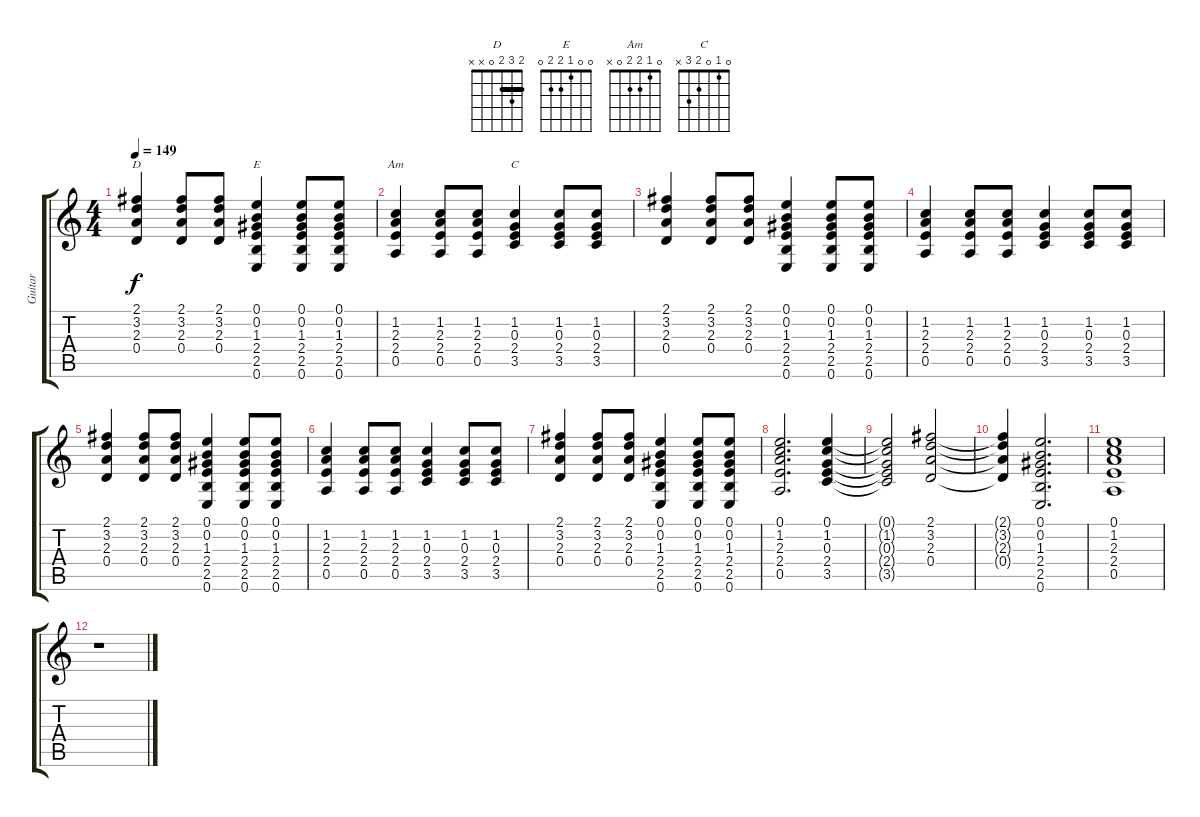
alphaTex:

\track ("Guitar" "Guitar") {instrument electricguitarclean}
\staff {score tabs}
\tuning (E4 B3 G3 D3 A2 E2) {hide}
\chord ("D" 2 3 2 0 x x) {barre 2}
\chord ("E" 0 0 1 2 2 0)
\chord ("Am" 0 1 2 2 0 x)
\chord ("C" 0 1 0 2 3 x)
\ts (4 4)
\tempo 149
\clef g2
\ks c
(2.1 3.2 2.3 0.4).4{ch "D" dy f} (2.1 3.2 2.3 0.4).8 (2.1 3.2 2.3 0.4).8 (0.1 0.2 1.3 2.4 2.5 0.6).4{ch "E"} (0.1 0.2 1.3 2.4 2.5 0.6).8 (0.1 0.2 1.3 2.4 2.5 0.6).8 |
(1.2 2.3 2.4 0.5).4{ch "Am"} (1.2 2.3 2.4 0.5).8 (1.2 2.3 2.4 0.5).8 (1.2 0.3 2.4 3.5).4{ch "C"} (1.2 0.3 2.4 3.5).8 (1.2 0.3 2.4 3.5).8 |
(2.1 3.2 2.3 0.4).4 (2.1 3.2 2.3 0.4).8 (2.1 3.2 2.3 0.4).8 (0.1 0.2 1.3 2.4 2.5 0.6).4 (0.1 0.2 1.3 2.4 2.5 0.6).8 (0.1 0.2 1.3 2.4 2.5 0.6).8 |
(1.2 2.3 2.4 0.5).4 (1.2 2.3 2.4 0.5).8 (1.2 2.3 2.4 0.5).8 (1.2 0.3 2.4 3.5).4 (1.2 0.3 2.4 3.5).8 (1.2 0.3 2.4 3.5).8 |
(2.1 3.2 2.3 0.4).4 (2.1 3.2 2.3 0.4).8 (2.1 3.2 2.3 0.4).8 (0.1 0.2 1.3 2.4 2.5 0.6).4 (0.1 0.2 1.3 2.4 2.5 0.6).8 (0.1 0.2 1.3 2.4 2.5 0.6).8 |
(1.2 2.3 2.4 0.5).4 (1.2 2.3 2.4 0.5).8 (1.2 2.3 2.4 0.5).8 (1.2 0.3 2.4 3.5).4 (1.2 0.3 2.4 3.5).8 (1.2 0.3 2.4 3.5).8 |
(2.1 3.2 2.3 0.4).4 (2.1 3.2 2.3 0.4).8 (2.1 3.2 2.3 0.4).8 (0.1 0.2 1.3 2.4 2.5 0.6).4 (0.1 0.2 1.3 2.4 2.5 0.6).8 (0.1 0.2 1.3 2.4 2.5 0.6).8 |
(0.1 1.2 2.3 2.4 0.5).2{d} (0.1 1.2 0.3 2.4 3.5).4 |
(0.1{t} 1.2{t} 0.3{t} 2.4{t} 3.5{t}).2 (2.1 3.2 2.3 0.4).2 |
(2.1{t} 3.2{t} 2.3{t} 0.4{t}).4 (0.1 0.2 1.3 2.4 2.5 0.6).2{d} |
(0.1 1.2 2.3 2.4 0.5).1 |
r.1
